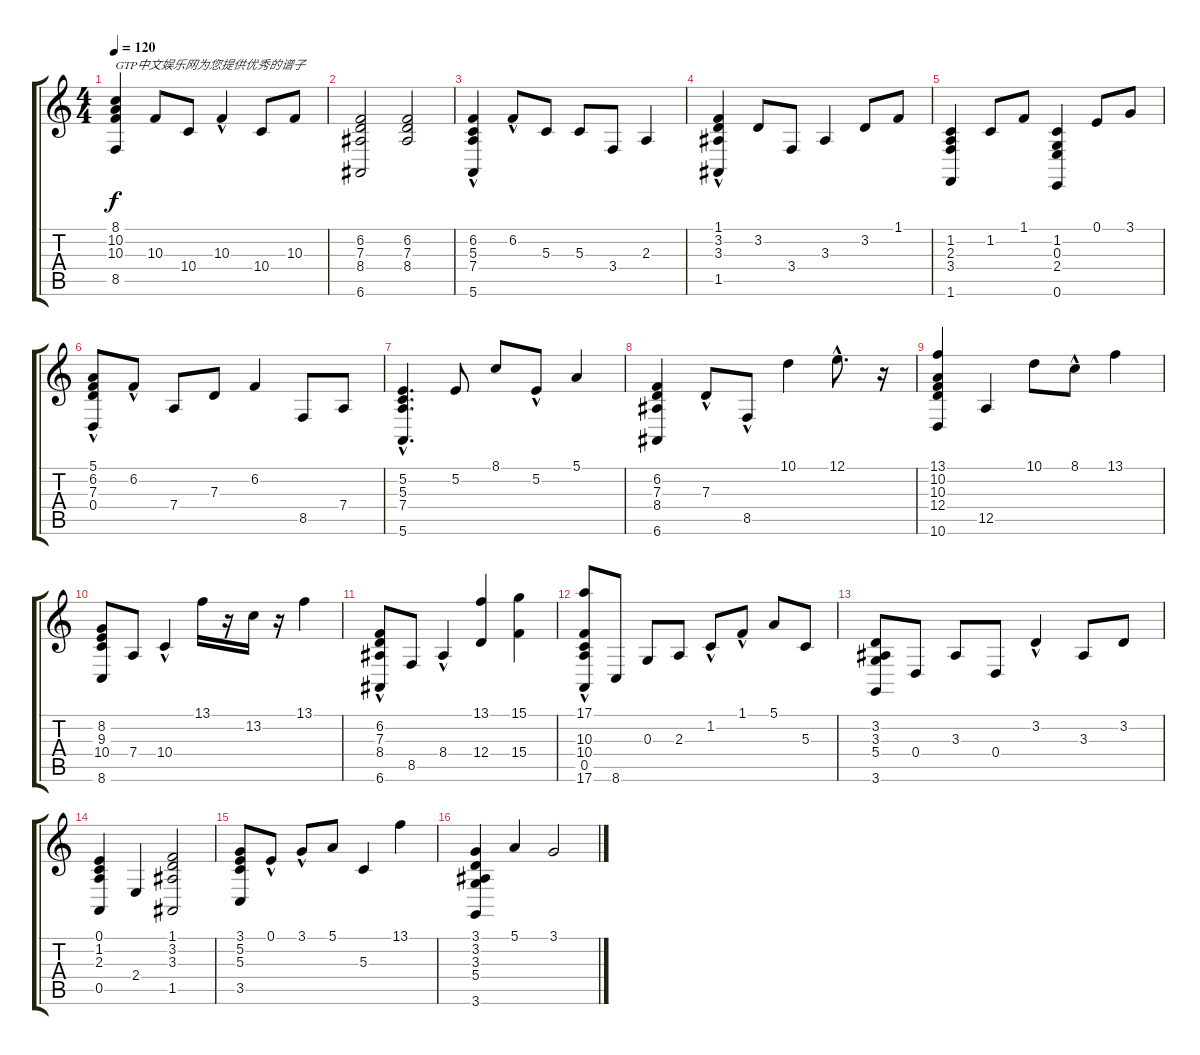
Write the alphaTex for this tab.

\track "" {instrument acousticgrandpiano}
\staff {score tabs}
\tuning (E4 B3 G3 D3 A2 E2) {hide}
\ts (4 4)
\tempo 120
\clef g2
\ks c
(8.1 10.2 10.3 8.5).4{txt "GTP中文娱乐网为您提供优秀的谱子" dy f instrument acousticgrandpiano} 10.3.8 10.4.8 10.3{hac}.4 10.4.8 10.3.8 |
(6.2 7.3 8.4 6.6).2 (6.2 7.3 8.4).2 |
(6.2 5.3{hac} 7.4{hac} 5.6).4 6.2{hac}.8 5.3.8 5.3.8 3.4.8 2.3.4 |
(1.1{hac} 3.2 3.3 1.5).4 3.2.8 3.4.8 3.3.4 3.2.8 1.1.8 |
(1.2 2.3 3.4 1.6).4 1.2.8 1.1.8 (1.2 0.3 2.4 0.6).4 0.1.8 3.1.8 |
(5.1 6.2 7.3{hac} 0.4).8 6.2{hac}.8 7.4.8 7.3.8 6.2.4 8.5.8 7.4.8 |
(5.2{hac} 5.3 7.4 5.6).4{d} 5.2.8 8.1.8 5.2{hac}.8 5.1.4 |
(6.2 7.3 8.4 6.6).4 7.3{hac}.8 8.5{hac}.8 10.1.4 12.1{hac}.8{d} r.16 |
(13.1 10.2 10.3 12.4 10.6).4 12.5.4 10.1.8 8.1{hac}.8 13.1.4 |
(8.2 9.3 10.4 8.6).8 7.4.8 10.4{hac}.4 13.1.16 r.16 13.2.16 r.16 13.1.4 |
(6.2{hac} 7.3 8.4 6.6).8 8.5.8 8.4{hac}.4 (13.1 12.4).4 (15.1 15.4).4 |
(17.1{hac} 10.3 10.4 0.5 17.6{hac}).8 8.6.8 0.3.8 2.3.8 1.2{hac}.8 1.1{hac}.8 5.1.8 5.3.8 |
(3.2 3.3 5.4 3.6).8 0.4.8 3.3.8 0.4.8 3.2{hac}.4 3.3.8 3.2.8 |
(0.1 1.2 2.3 0.5).4 2.4.4 (1.1 3.2 3.3 1.5).2 |
(3.1 5.2 5.3 3.5).8 0.1{hac}.8 3.1{hac}.8 5.1.8 5.3.4 13.1.4 |
(3.1 3.2 3.3 5.4 3.6).4 5.1.4 3.1.2
